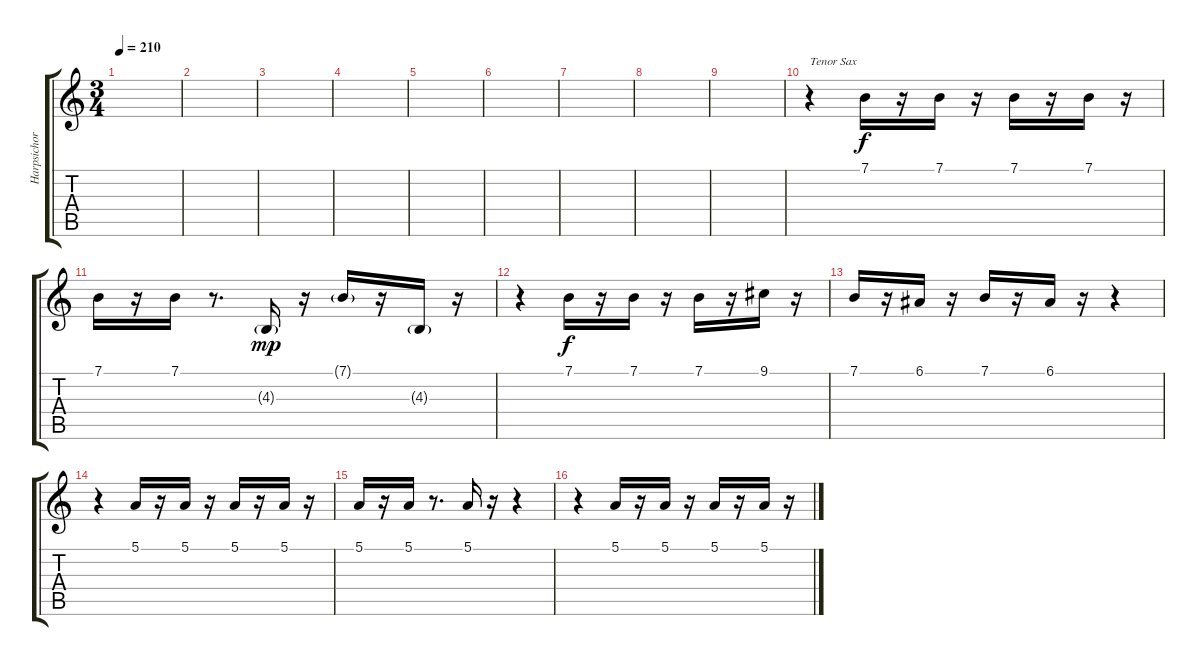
\track ("Harpsichord" "Harpsichor") {instrument harpsichord}
\staff {score tabs}
\tuning (E4 B3 G3 D3 A2 E2) {hide}
\ts (3 4)
\tempo 210
\clef g2
\ks c
|
|
|
|
|
|
|
|
|
r.4{txt "Tenor Sax" volume 10 balance 5 instrument tenorsax} 7.1.16 r.16 7.1.16 r.16 7.1.16 r.16 7.1.16 r.16 |
7.1.16 r.16 7.1.16 r.8{d} 4.3{g}.16{dy mp} r.16 7.1{g}.16 r.16 4.3{g}.16 r.16 |
r.4 7.1.16{dy f} r.16 7.1.16 r.16 7.1.16 r.16 9.1.16 r.16 |
7.1.16 r.16 6.1.16 r.16 7.1.16 r.16 6.1.16 r.16 r.4 |
r.4 5.1.16 r.16 5.1.16 r.16 5.1.16 r.16 5.1.16 r.16 |
5.1.16 r.16 5.1.16 r.8{d} 5.1.16 r.16 r.4 |
r.4 5.1.16 r.16 5.1.16 r.16 5.1.16 r.16 5.1.16 r.16
